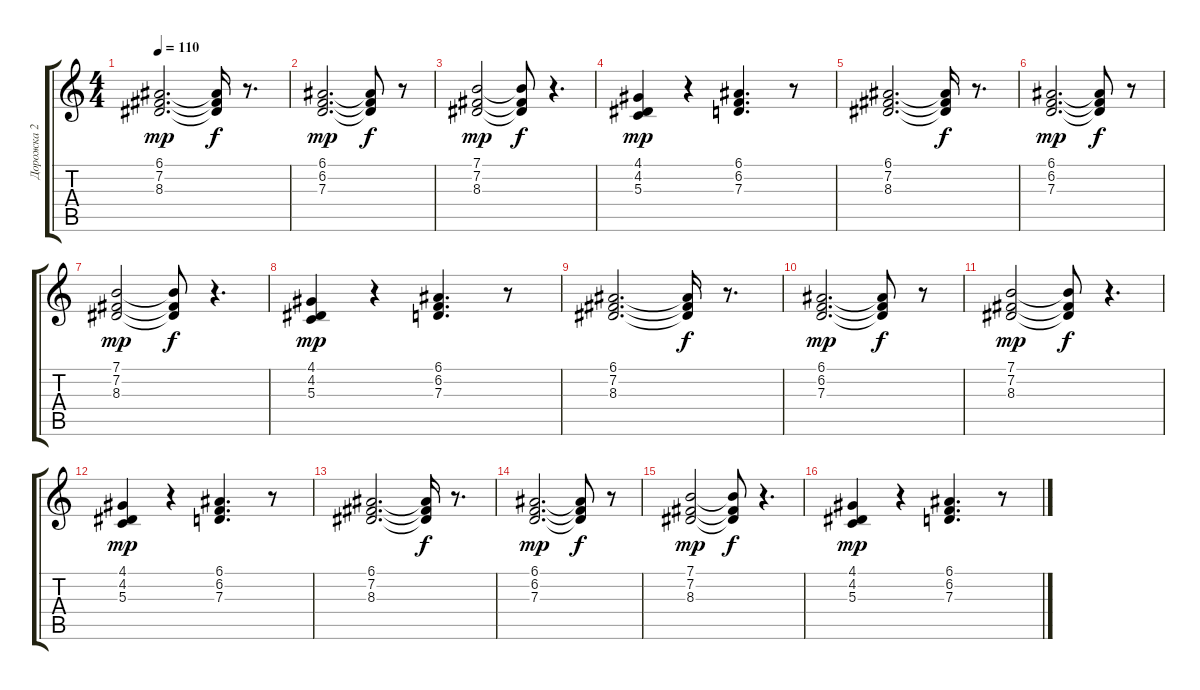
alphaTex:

\track ("Дорожка 2" "Дорожка 2") {instrument pad2warm}
\staff {score tabs}
\tuning (E4 B3 G3 D3 A2 E2) {hide}
\ts (4 4)
\tempo 110
\clef g2
\ks c
(6.1 7.2 8.3).2{d dy mp} (6.1{t} 7.2{t} 8.3{t}).16{dy f} r.8{d} |
(6.1 6.2 7.3).2{d dy mp} (6.1{t} 6.2{t} 7.3{t}).8{dy f} r.8 |
(7.1 7.2 8.3).2{dy mp} (7.1{t} 7.2{t} 8.3{t}).8{dy f} r.4{d} |
(4.1 4.2 5.3).4{dy mp} r.4 (6.1 6.2 7.3).4{d} r.8 |
(6.1 7.2 8.3).2{d} (6.1{t} 7.2{t} 8.3{t}).16{dy f} r.8{d} |
(6.1 6.2 7.3).2{d dy mp} (6.1{t} 6.2{t} 7.3{t}).8{dy f} r.8 |
(7.1 7.2 8.3).2{dy mp} (7.1{t} 7.2{t} 8.3{t}).8{dy f} r.4{d} |
(4.1 4.2 5.3).4{dy mp} r.4 (6.1 6.2 7.3).4{d} r.8 |
(6.1 7.2 8.3).2{d} (6.1{t} 7.2{t} 8.3{t}).16{dy f} r.8{d} |
(6.1 6.2 7.3).2{d dy mp} (6.1{t} 6.2{t} 7.3{t}).8{dy f} r.8 |
(7.1 7.2 8.3).2{dy mp} (7.1{t} 7.2{t} 8.3{t}).8{dy f} r.4{d} |
(4.1 4.2 5.3).4{dy mp} r.4 (6.1 6.2 7.3).4{d} r.8 |
(6.1 7.2 8.3).2{d} (6.1{t} 7.2{t} 8.3{t}).16{dy f} r.8{d} |
(6.1 6.2 7.3).2{d dy mp} (6.1{t} 6.2{t} 7.3{t}).8{dy f} r.8 |
(7.1 7.2 8.3).2{dy mp} (7.1{t} 7.2{t} 8.3{t}).8{dy f} r.4{d} |
(4.1 4.2 5.3).4{dy mp} r.4 (6.1 6.2 7.3).4{d} r.8
